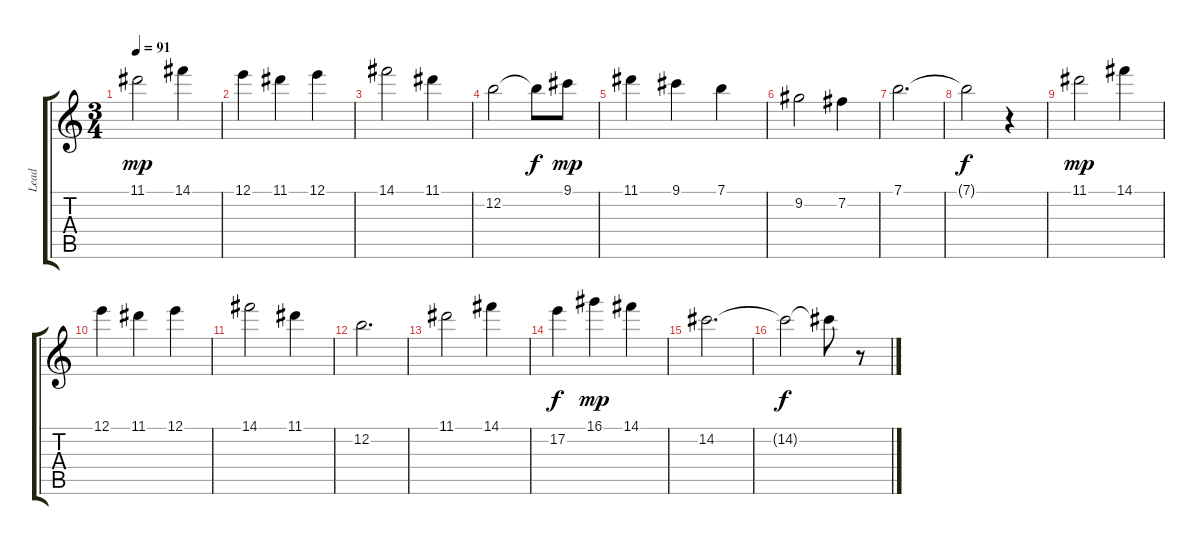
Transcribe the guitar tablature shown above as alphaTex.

\track ("Lead" "Lead") {instrument acousticguitarsteel}
\staff {score tabs}
\tuning (E4 B3 G3 D3 A2 E2) {hide}
\ts (3 4)
\tempo 91
\clef g2
\ks c
11.1.2{dy mp} 14.1.4 |
12.1.4 11.1.4 12.1.4 |
14.1.2 11.1.4 |
12.2.2 12.2{t}.8{dy f} 9.1.8{dy mp} |
11.1.4 9.1.4 7.1.4 |
9.2.2 7.2.4 |
7.1.2{d} |
7.1{t}.2{dy f} r.4 |
11.1.2{dy mp} 14.1.4 |
12.1.4 11.1.4 12.1.4 |
14.1.2 11.1.4 |
12.2.2{d} |
11.1.2 14.1.4 |
17.2.4{dy f} 16.1.4{dy mp} 14.1.4 |
14.2.2{d} |
14.2{t}.2{dy f} 14.2{t}.8 r.8
